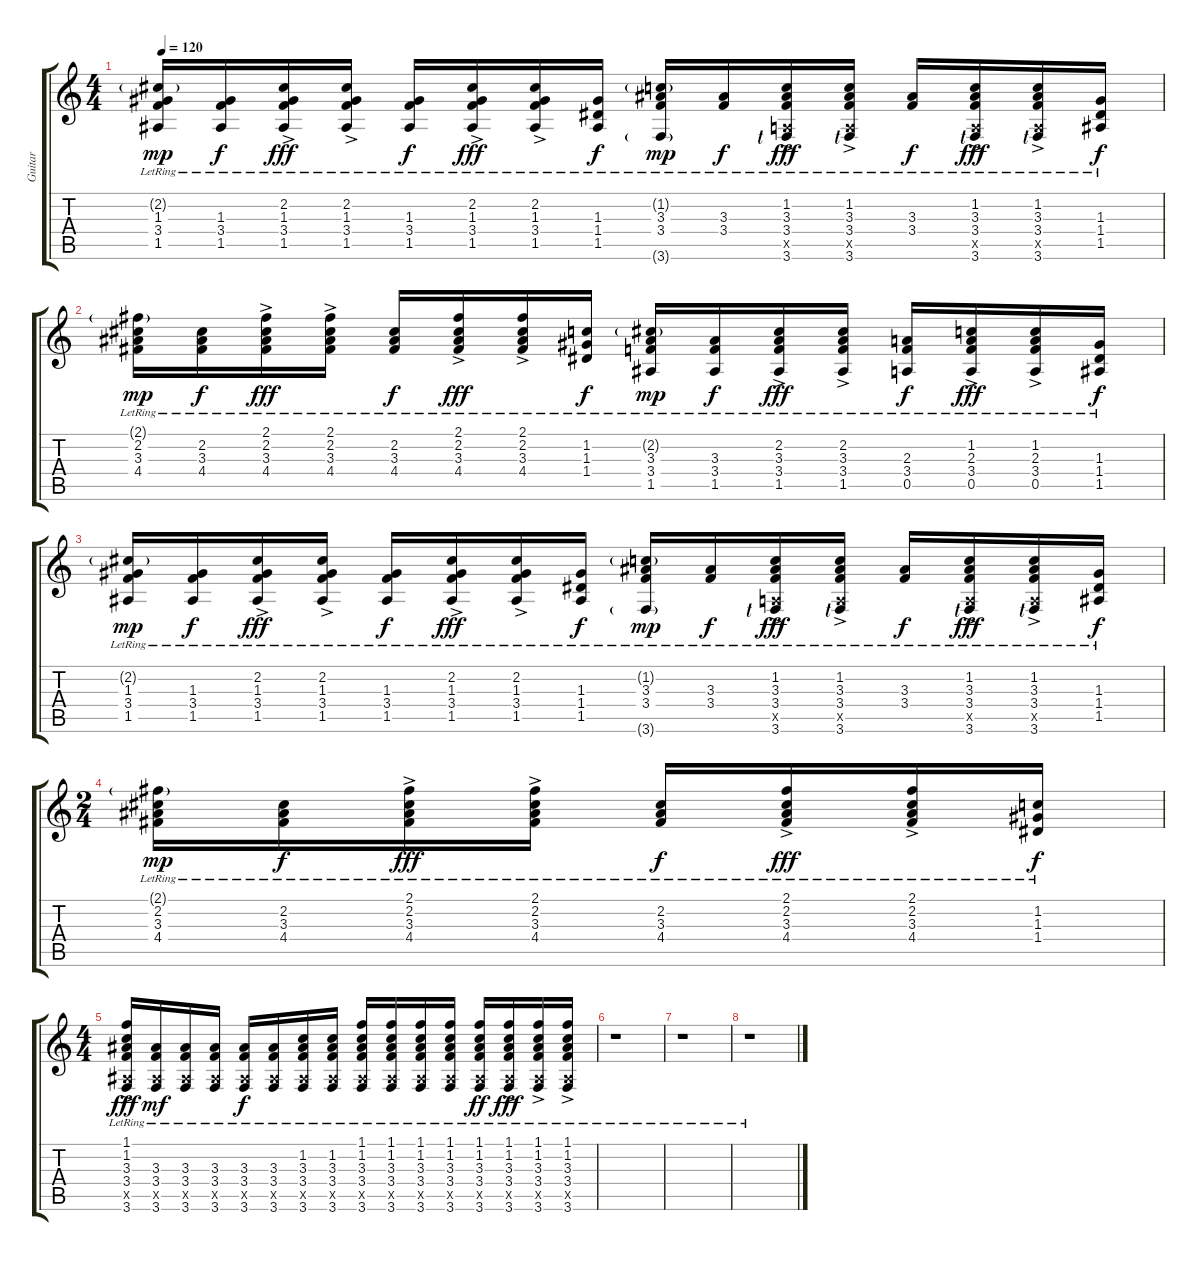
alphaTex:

\track ("Guitar" "Guitar") {instrument distortionguitar}
\staff {score tabs}
\tuning (E4 B3 G3 D3 A2 D2) {hide}
\ts (4 4)
\tempo 120
\clef g2
\ks c
(2.2{g lr} 1.3{lr} 3.4{lr} 1.5{lr}).16{dy mp volume 10 balance 16 instrument acousticguitarsteel} (1.3{lr} 3.4{lr} 1.5{lr}).16{dy f} (2.2{ac lr} 1.3{ac lr} 3.4{ac lr} 1.5{ac lr}).16{dy fff} (2.2{ac lr} 1.3{ac lr} 3.4{ac lr} 1.5{ac lr}).16 (1.3{lr} 3.4{lr} 1.5{lr}).16{dy f} (2.2{ac lr} 1.3{ac lr} 3.4{ac lr} 1.5{ac lr}).16{dy fff} (2.2{ac lr} 1.3{ac lr} 3.4{ac lr} 1.5{ac lr}).16 (1.3{lr} 1.4{lr} 1.5{lr}).16{dy f} (1.2{g lr} 3.3{lr} 3.4{lr} 3.6{g lr}).16{dy mp} (3.3{lr} 3.4{lr}).16{dy f} (1.2{ac lr} 3.3{ac lr} 3.4{ac lr} 0.5{ac x} 3.6{ac lr lf 1}).16{dy fff} (1.2{ac lr} 3.3{ac lr} 3.4{ac lr} 0.5{ac x} 3.6{ac lr lf 1}).16 (3.3{lr} 3.4{lr}).16{dy f} (1.2{ac lr} 3.3{ac lr} 3.4{ac lr} 0.5{ac x} 3.6{ac lr lf 1}).16{dy fff} (1.2{ac lr} 3.3{ac lr} 3.4{ac lr} 0.5{ac x} 3.6{ac lr lf 1}).16 (1.3{lr} 1.4{lr} 1.5{lr}).16{dy f} |
(2.1{g lr} 2.2{lr} 3.3{lr} 4.4{lr}).16{dy mp} (2.2{lr} 3.3{lr} 4.4{lr}).16{dy f} (2.1{ac lr} 2.2{ac lr} 3.3{ac lr} 4.4{ac lr}).16{dy fff} (2.1{ac lr} 2.2{ac lr} 3.3{ac lr} 4.4{ac lr}).16 (2.2{lr} 3.3{lr} 4.4{lr}).16{dy f} (2.1{ac lr} 2.2{ac lr} 3.3{ac lr} 4.4{ac lr}).16{dy fff} (2.1{ac lr} 2.2{ac lr} 3.3{ac lr} 4.4{ac lr}).16 (1.2{lr} 1.3{lr} 1.4{lr}).16{dy f} (2.2{g lr} 3.3{lr} 3.4{lr} 1.5{lr}).16{dy mp} (3.3{lr} 3.4{lr} 1.5{lr}).16{dy f} (2.2{ac lr} 3.3{ac lr} 3.4{ac lr} 1.5{ac lr}).16{dy fff} (2.2{ac lr} 3.3{ac lr} 3.4{ac lr} 1.5{ac lr}).16 (2.3{lr} 3.4{lr} 0.5).16{dy f} (1.2{ac lr} 2.3{ac lr} 3.4{ac lr} 0.5{ac}).16{dy fff} (1.2{ac lr} 2.3{ac lr} 3.4{ac lr} 0.5{ac}).16 (1.3{lr} 1.4{lr} 1.5{lr}).16{dy f} |
(2.2{g lr} 1.3{lr} 3.4{lr} 1.5{lr}).16{dy mp} (1.3{lr} 3.4{lr} 1.5{lr}).16{dy f} (2.2{ac lr} 1.3{ac lr} 3.4{ac lr} 1.5{ac lr}).16{dy fff} (2.2{ac lr} 1.3{ac lr} 3.4{ac lr} 1.5{ac lr}).16 (1.3{lr} 3.4{lr} 1.5{lr}).16{dy f} (2.2{ac lr} 1.3{ac lr} 3.4{ac lr} 1.5{ac lr}).16{dy fff} (2.2{ac lr} 1.3{ac lr} 3.4{ac lr} 1.5{ac lr}).16 (1.3{lr} 1.4{lr} 1.5{lr}).16{dy f} (1.2{g lr} 3.3{lr} 3.4{lr} 3.6{g lr}).16{dy mp} (3.3{lr} 3.4{lr}).16{dy f} (1.2{ac lr} 3.3{ac lr} 3.4{ac lr} 0.5{ac x} 3.6{ac lr lf 1}).16{dy fff} (1.2{ac lr} 3.3{ac lr} 3.4{ac lr} 0.5{ac x} 3.6{ac lr lf 1}).16 (3.3{lr} 3.4{lr}).16{dy f} (1.2{ac lr} 3.3{ac lr} 3.4{ac lr} 0.5{ac x} 3.6{ac lr lf 1}).16{dy fff} (1.2{ac lr} 3.3{ac lr} 3.4{ac lr} 0.5{ac x} 3.6{ac lr lf 1}).16 (1.3{lr} 1.4{lr} 1.5{lr}).16{dy f} |
\ts (2 4)
(2.1{g lr} 2.2{lr} 3.3{lr} 4.4{lr}).16{dy mp} (2.2{lr} 3.3{lr} 4.4{lr}).16{dy f} (2.1{ac lr} 2.2{ac lr} 3.3{ac lr} 4.4{ac lr}).16{dy fff} (2.1{ac lr} 2.2{ac lr} 3.3{ac lr} 4.4{ac lr}).16 (2.2{lr} 3.3{lr} 4.4{lr}).16{dy f} (2.1{ac lr} 2.2{ac lr} 3.3{ac lr} 4.4{ac lr}).16{dy fff} (2.1{ac lr} 2.2{ac lr} 3.3{ac lr} 4.4{ac lr}).16 (1.2{lr} 1.3{lr} 1.4{lr}).16{dy f} |
\ts (4 4)
(1.1{ac lr} 1.2{ac lr} 3.3{ac lr} 3.4{ac lr} 1.5{ac x} 3.6{ac}).16{dy fff} (3.3{lr} 3.4{lr} 1.5{x} 3.6{lr}).16{dy mf} (3.3{lr} 3.4{lr} 1.5{x} 3.6{lr}).16 (3.3{lr} 3.4{lr} 1.5{x} 3.6{lr}).16 (3.3{lr} 3.4{lr} 1.5{x} 3.6{lr}).16{dy f} (3.3{lr} 3.4{lr} 1.5{x} 3.6{lr}).16 (1.2{lr} 3.3{lr} 3.4{lr} 1.5{x} 3.6{lr}).16 (1.2{lr} 3.3{lr} 3.4{lr} 1.5{x} 3.6{lr}).16 (1.1{lr} 1.2{lr} 3.3{lr} 3.4{lr} 1.5{x} 3.6{lr}).16 (1.1{lr} 1.2{lr} 3.3{lr} 3.4{lr} 1.5{x} 3.6{lr}).16 (1.1{lr} 1.2{lr} 3.3{lr} 3.4{lr} 1.5{x} 3.6{lr}).16 (1.1{lr} 1.2{lr} 3.3{lr} 3.4{lr} 1.5{x} 3.6{lr}).16 (1.1{lr} 1.2{lr} 3.3{lr} 3.4{lr} 1.5{x} 3.6{lr}).16{dy ff} (1.1{ac lr} 1.2{ac lr} 3.3{ac lr} 3.4{ac lr} 1.5{ac x} 3.6{ac lr}).16{dy fff} (1.1{ac lr} 1.2{ac lr} 3.3{ac lr} 3.4{ac lr} 1.5{ac x} 3.6{ac lr}).16 (1.1{ac lr} 1.2{ac lr} 3.3{ac lr} 3.4{ac lr} 1.5{ac x} 3.6{ac lr}).16 |
r.1 |
r.1 |
r.1
